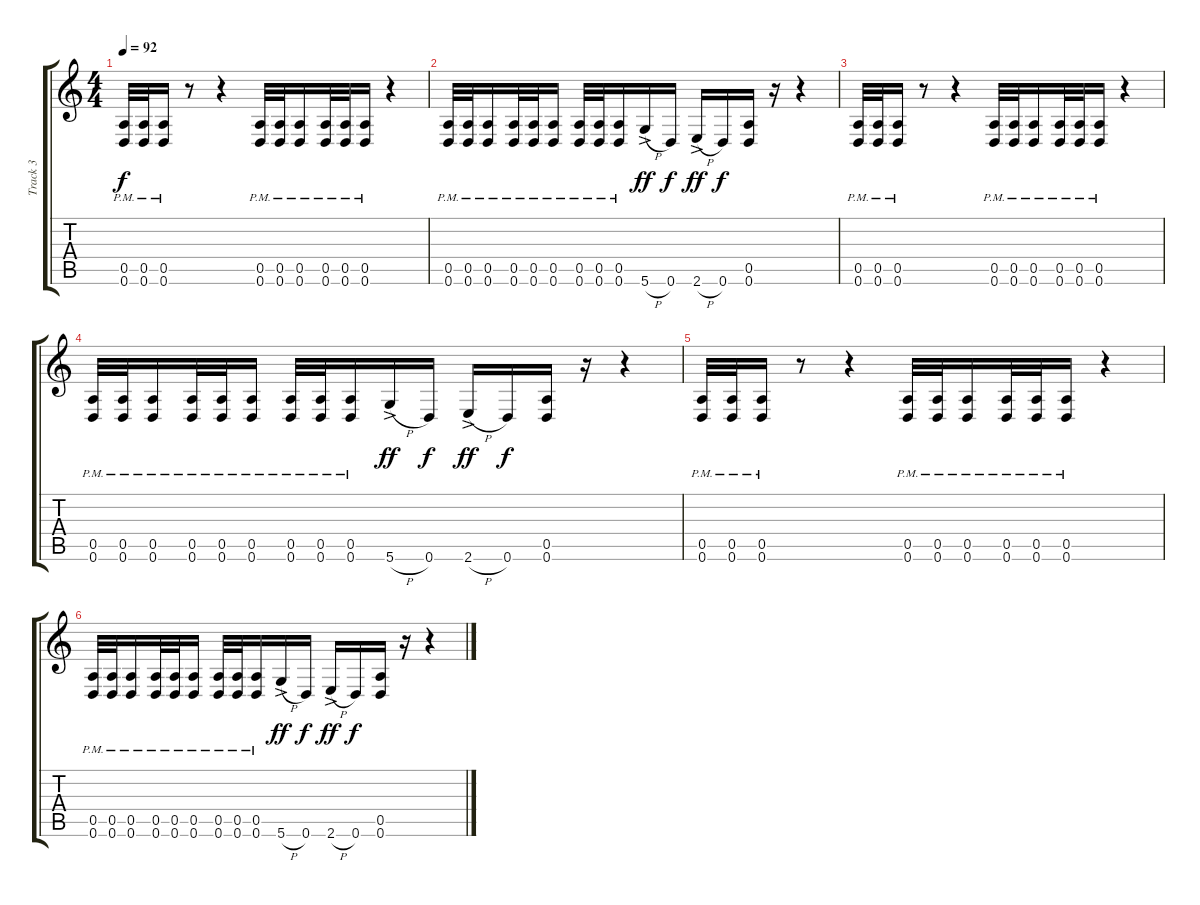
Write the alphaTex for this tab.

\track ("Track 3" "Track 3") {instrument distortionguitar}
\staff {score tabs}
\tuning (E4 B3 G3 D3 A2 D2) {hide}
\ts (4 4)
\tempo 92
\clef g2
\ks c
(0.5{pm} 0.6{pm}).32{dy f} (0.5{pm} 0.6{pm}).32 (0.5{pm} 0.6{pm}).16 r.8 r.4 (0.5{pm} 0.6{pm}).32 (0.5{pm} 0.6{pm}).32 (0.5{pm} 0.6{pm}).16 (0.5{pm} 0.6{pm}).32 (0.5{pm} 0.6{pm}).32 (0.5{pm} 0.6{pm}).16 r.4 |
(0.5{pm} 0.6{pm}).32 (0.5{pm} 0.6{pm}).32 (0.5{pm} 0.6{pm}).16 (0.5{pm} 0.6{pm}).32 (0.5{pm} 0.6{pm}).32 (0.5{pm} 0.6{pm}).16 (0.5{pm} 0.6{pm}).32 (0.5{pm} 0.6{pm}).32 (0.5{pm} 0.6{pm}).16 5.6{h ac}.16{dy ff} 0.6.16{dy f} 2.6{h ac}.16{dy ff} 0.6.16{dy f} (0.5 0.6).16 r.16 r.4 |
(0.5{pm} 0.6{pm}).32 (0.5{pm} 0.6{pm}).32 (0.5{pm} 0.6{pm}).16 r.8 r.4 (0.5{pm} 0.6{pm}).32 (0.5{pm} 0.6{pm}).32 (0.5{pm} 0.6{pm}).16 (0.5{pm} 0.6{pm}).32 (0.5{pm} 0.6{pm}).32 (0.5{pm} 0.6{pm}).16 r.4 |
(0.5{pm} 0.6{pm}).32 (0.5{pm} 0.6{pm}).32 (0.5{pm} 0.6{pm}).16 (0.5{pm} 0.6{pm}).32 (0.5{pm} 0.6{pm}).32 (0.5{pm} 0.6{pm}).16 (0.5{pm} 0.6{pm}).32 (0.5{pm} 0.6{pm}).32 (0.5{pm} 0.6{pm}).16 5.6{h ac}.16{dy ff} 0.6.16{dy f} 2.6{h ac}.16{dy ff} 0.6.16{dy f} (0.5 0.6).16 r.16 r.4 |
(0.5{pm} 0.6{pm}).32 (0.5{pm} 0.6{pm}).32 (0.5{pm} 0.6{pm}).16 r.8 r.4 (0.5{pm} 0.6{pm}).32 (0.5{pm} 0.6{pm}).32 (0.5{pm} 0.6{pm}).16 (0.5{pm} 0.6{pm}).32 (0.5{pm} 0.6{pm}).32 (0.5{pm} 0.6{pm}).16 r.4 |
(0.5{pm} 0.6{pm}).32 (0.5{pm} 0.6{pm}).32 (0.5{pm} 0.6{pm}).16 (0.5{pm} 0.6{pm}).32 (0.5{pm} 0.6{pm}).32 (0.5{pm} 0.6{pm}).16 (0.5{pm} 0.6{pm}).32 (0.5{pm} 0.6{pm}).32 (0.5{pm} 0.6{pm}).16 5.6{h ac}.16{dy ff} 0.6.16{dy f} 2.6{h ac}.16{dy ff} 0.6.16{dy f} (0.5 0.6).16 r.16 r.4
